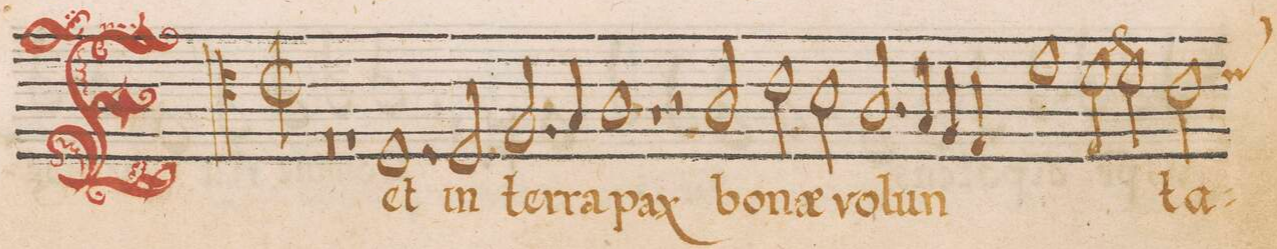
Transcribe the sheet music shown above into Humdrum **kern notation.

**kern	**text
*I"TENOR	*
*clefC4	*
*k[]	*
*met(c|)	*
*M2/1	*
0r	.
=2	=2
1r	.
1.D	Eet
=3	=3
2D/	in
2.F/	ter-
4G/	-ra
=4	=4
1A	pax
1r	.
=5	=5
2r	.
2A/	bo-
2c\	-n(ae)
2B\	vo-
=6	=6
2.A/	-lun-
4G/	.
4F/	.
4E/	.
1e	.
=7	=7
2d\	.
2d\	.
*custos:d	*
2c\	-ta-
=8	=8
*-	*-
